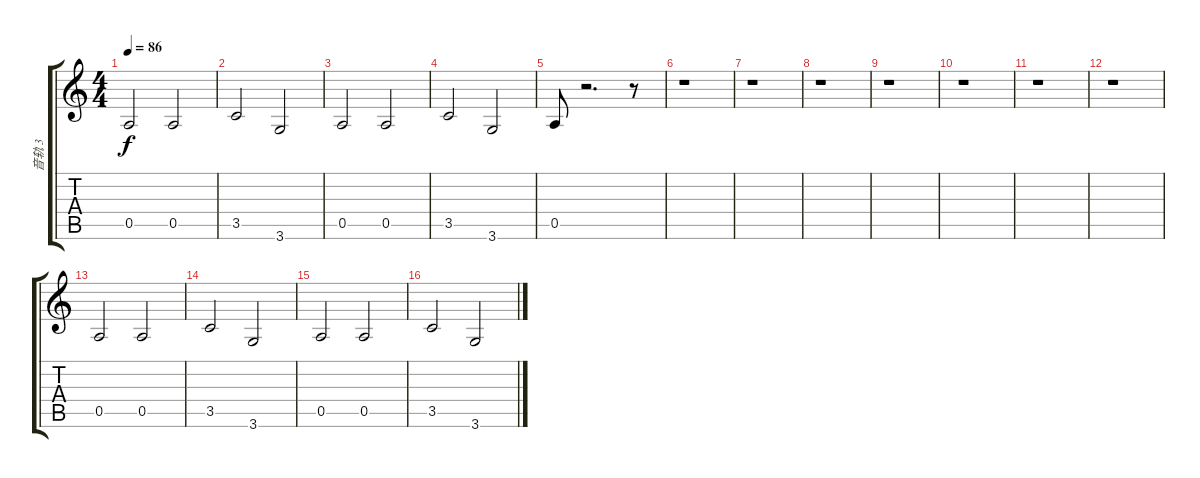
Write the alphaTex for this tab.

\track ("音轨 3" "音轨 3") {instrument distortionguitar}
\staff {score tabs}
\tuning (E4 B3 G3 D3 A2 E2) {hide}
\ts (4 4)
\tempo 86
\clef g2
\ks c
0.5.2{dy f} 0.5.2 |
3.5.2 3.6.2 |
0.5.2 0.5.2 |
3.5.2 3.6.2 |
0.5.8 r.2{d} r.8 |
r.1 |
r.1 |
r.1 |
r.1 |
r.1 |
r.1 |
r.1 |
0.5.2 0.5.2 |
3.5.2 3.6.2 |
0.5.2 0.5.2 |
3.5.2 3.6.2
